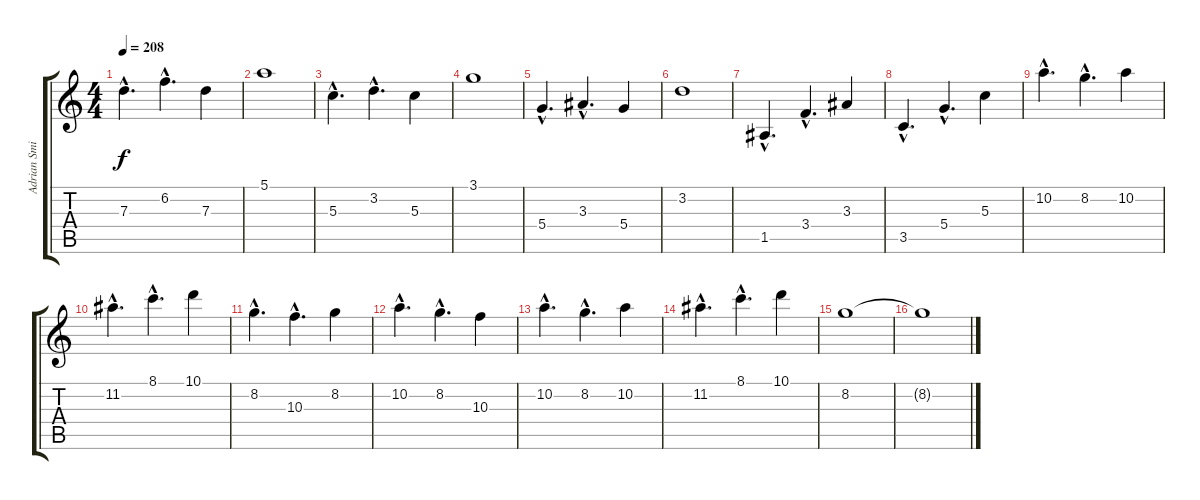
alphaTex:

\track ("Adrian Smith" "Adrian Smi") {instrument distortionguitar}
\staff {score tabs}
\tuning (E4 B3 G3 D3 A2 E2) {hide}
\ts (4 4)
\tempo 208
\clef g2
\ks c
7.3{hac}.4{d dy f} 6.2{hac}.4{d} 7.3.4 |
5.1.1 |
5.3{hac}.4{d} 3.2{hac}.4{d} 5.3.4 |
3.1.1 |
5.4{hac}.4{d} 3.3{hac}.4{d} 5.4.4 |
3.2.1 |
1.5{hac}.4{d} 3.4{hac}.4{d} 3.3.4 |
3.5{hac}.4{d} 5.4{hac}.4{d} 5.3.4 |
10.2{hac}.4{d} 8.2{hac}.4{d} 10.2.4 |
11.2{hac}.4{d} 8.1{hac}.4{d} 10.1.4 |
8.2{hac}.4{d} 10.3{hac}.4{d} 8.2.4 |
10.2{hac}.4{d} 8.2{hac}.4{d} 10.3.4 |
10.2{hac}.4{d} 8.2{hac}.4{d} 10.2.4 |
11.2{hac}.4{d} 8.1{hac}.4{d} 10.1.4 |
8.2.1 |
8.2{t}.1
